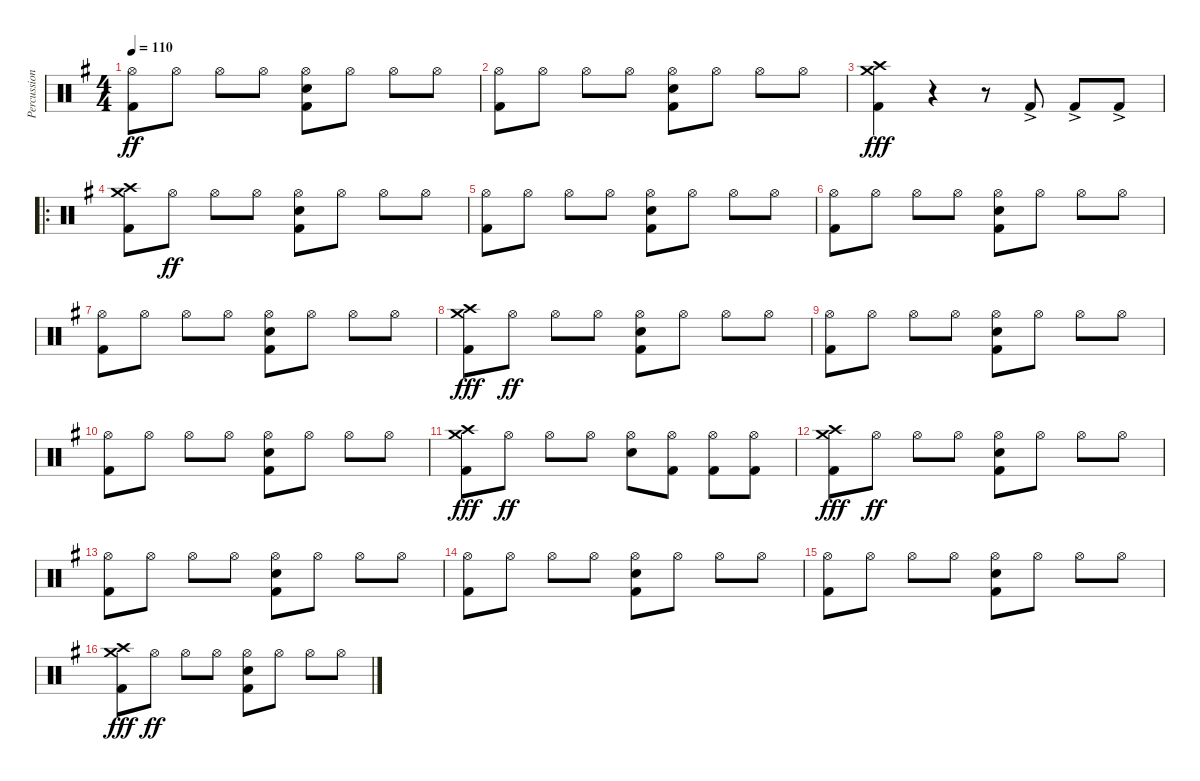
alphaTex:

\track ("Percussion" "Percussion") {instrument percussion}
\staff {score}
\articulation defaults
\ts (4 4)
\tempo 110
\clef neutral
\ks eminor
("Kick (hit) 2" "Hi-Hat (open)").8{dy ff} "Hi-Hat (open)".8 "Hi-Hat (open)".8 "Hi-Hat (open)".8 ("Kick (hit) 2" "Electric Snare (hit)" "Hi-Hat (open)").8 "Hi-Hat (open)".8 "Hi-Hat (open)".8 "Hi-Hat (open)".8 |
("Kick (hit) 2" "Hi-Hat (open)").8 "Hi-Hat (open)".8 "Hi-Hat (open)".8 "Hi-Hat (open)".8 ("Kick (hit) 2" "Electric Snare (hit)" "Hi-Hat (open)").8 "Hi-Hat (open)".8 "Hi-Hat (open)".8 "Hi-Hat (open)".8 |
("Crash high (hit)" "Kick (hit) 2" "Crash medium (hit)").4{dy fff} r.4 r.8 "Kick (hit) 2"{ac}.8 "Kick (hit) 2"{ac}.8 "Kick (hit) 2"{ac}.8 |
\ro
("Kick (hit) 2" "Crash high (hit)" "Crash medium (hit)").8 "Hi-Hat (open)".8{dy ff} "Hi-Hat (open)".8 "Hi-Hat (open)".8 ("Kick (hit) 2" "Electric Snare (hit)" "Hi-Hat (open)").8 "Hi-Hat (open)".8 "Hi-Hat (open)".8 "Hi-Hat (open)".8 |
("Kick (hit) 2" "Hi-Hat (open)").8 "Hi-Hat (open)".8 "Hi-Hat (open)".8 "Hi-Hat (open)".8 ("Kick (hit) 2" "Electric Snare (hit)" "Hi-Hat (open)").8 "Hi-Hat (open)".8 "Hi-Hat (open)".8 "Hi-Hat (open)".8 |
("Kick (hit) 2" "Hi-Hat (open)").8 "Hi-Hat (open)".8 "Hi-Hat (open)".8 "Hi-Hat (open)".8 ("Kick (hit) 2" "Electric Snare (hit)" "Hi-Hat (open)").8 "Hi-Hat (open)".8 "Hi-Hat (open)".8 "Hi-Hat (open)".8 |
("Kick (hit) 2" "Hi-Hat (open)").8 "Hi-Hat (open)".8 "Hi-Hat (open)".8 "Hi-Hat (open)".8 ("Kick (hit) 2" "Electric Snare (hit)" "Hi-Hat (open)").8 "Hi-Hat (open)".8 "Hi-Hat (open)".8 "Hi-Hat (open)".8 |
("Kick (hit) 2" "Crash high (hit)" "Crash medium (hit)").8{dy fff} "Hi-Hat (open)".8{dy ff} "Hi-Hat (open)".8 "Hi-Hat (open)".8 ("Kick (hit) 2" "Electric Snare (hit)" "Hi-Hat (open)").8 "Hi-Hat (open)".8 "Hi-Hat (open)".8 "Hi-Hat (open)".8 |
("Kick (hit) 2" "Hi-Hat (open)").8 "Hi-Hat (open)".8 "Hi-Hat (open)".8 "Hi-Hat (open)".8 ("Kick (hit) 2" "Electric Snare (hit)" "Hi-Hat (open)").8 "Hi-Hat (open)".8 "Hi-Hat (open)".8 "Hi-Hat (open)".8 |
("Kick (hit) 2" "Hi-Hat (open)").8 "Hi-Hat (open)".8 "Hi-Hat (open)".8 "Hi-Hat (open)".8 ("Kick (hit) 2" "Electric Snare (hit)" "Hi-Hat (open)").8 "Hi-Hat (open)".8 "Hi-Hat (open)".8 "Hi-Hat (open)".8 |
("Kick (hit) 2" "Crash high (hit)" "Crash medium (hit)").8{dy fff} "Hi-Hat (open)".8{dy ff} "Hi-Hat (open)".8 "Hi-Hat (open)".8 ("Electric Snare (hit)" "Hi-Hat (open)").8 ("Kick (hit) 2" "Hi-Hat (open)").8 ("Kick (hit) 2" "Hi-Hat (open)").8 ("Kick (hit) 2" "Hi-Hat (open)").8 |
("Kick (hit) 2" "Crash high (hit)" "Crash medium (hit)").8{dy fff} "Hi-Hat (open)".8{dy ff} "Hi-Hat (open)".8 "Hi-Hat (open)".8 ("Kick (hit) 2" "Electric Snare (hit)" "Hi-Hat (open)").8 "Hi-Hat (open)".8 "Hi-Hat (open)".8 "Hi-Hat (open)".8 |
("Kick (hit) 2" "Hi-Hat (open)").8 "Hi-Hat (open)".8 "Hi-Hat (open)".8 "Hi-Hat (open)".8 ("Kick (hit) 2" "Electric Snare (hit)" "Hi-Hat (open)").8 "Hi-Hat (open)".8 "Hi-Hat (open)".8 "Hi-Hat (open)".8 |
("Kick (hit) 2" "Hi-Hat (open)").8 "Hi-Hat (open)".8 "Hi-Hat (open)".8 "Hi-Hat (open)".8 ("Kick (hit) 2" "Electric Snare (hit)" "Hi-Hat (open)").8 "Hi-Hat (open)".8 "Hi-Hat (open)".8 "Hi-Hat (open)".8 |
("Kick (hit) 2" "Hi-Hat (open)").8 "Hi-Hat (open)".8 "Hi-Hat (open)".8 "Hi-Hat (open)".8 ("Kick (hit) 2" "Electric Snare (hit)" "Hi-Hat (open)").8 "Hi-Hat (open)".8 "Hi-Hat (open)".8 "Hi-Hat (open)".8 |
("Kick (hit) 2" "Crash high (hit)" "Crash medium (hit)").8{dy fff} "Hi-Hat (open)".8{dy ff} "Hi-Hat (open)".8 "Hi-Hat (open)".8 ("Kick (hit) 2" "Electric Snare (hit)" "Hi-Hat (open)").8 "Hi-Hat (open)".8 "Hi-Hat (open)".8 "Hi-Hat (open)".8
